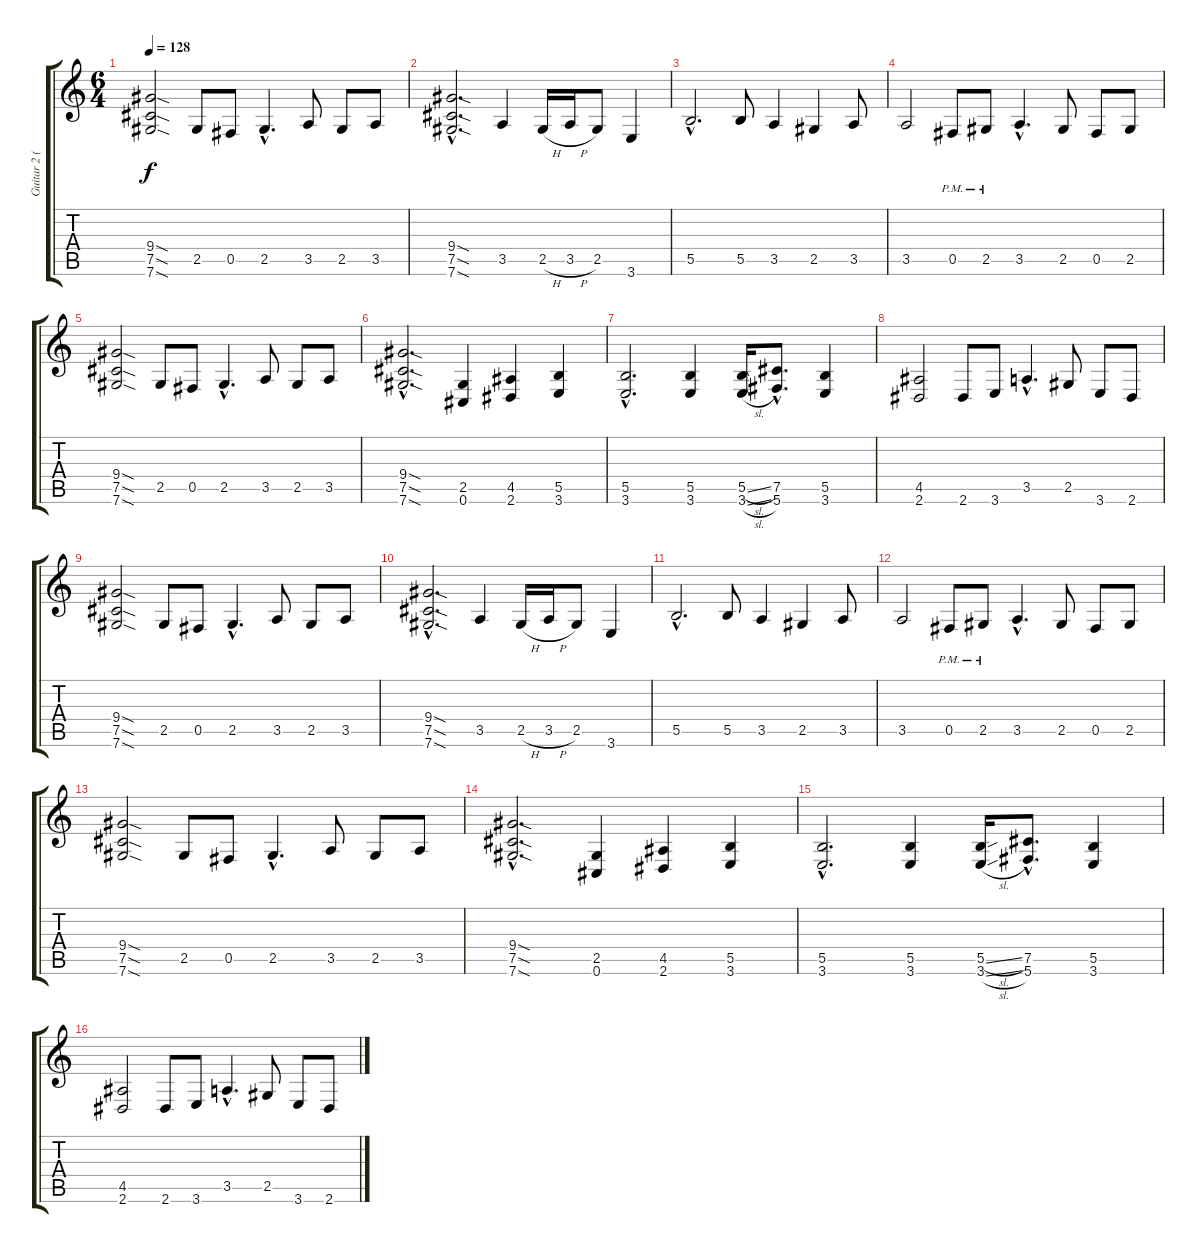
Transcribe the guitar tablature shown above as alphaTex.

\track ("Guitar 2 (Distortion)" "Guitar 2 (") {instrument distortionguitar}
\staff {score tabs}
\tuning (Db4 Ab3 E3 B2 Gb2 Db2) {hide}
\ts (6 4)
\tempo 128
\clef g2
\ks c
(9.4{sod} 7.5{sod} 7.6{sod}).2{dy f} 2.5.8 0.5.8 2.5{hac}.4{d} 3.5.8 2.5.8 3.5.8 |
(9.4{sod hac} 7.5{sod hac} 7.6{sod hac}).2{d} 3.5.4 2.5{h}.16 3.5{h}.16 2.5.8 3.6.4 |
5.5{hac}.2{d} 5.5.8 3.5.4 2.5.4 3.5.8 |
3.5.2 0.5{pm}.8 2.5{pm}.8 3.5{hac}.4{d} 2.5.8 0.5.8 2.5.8 |
(9.4{sod} 7.5{sod} 7.6{sod}).2 2.5.8 0.5.8 2.5{hac}.4{d} 3.5.8 2.5.8 3.5.8 |
(9.4{sod hac} 7.5{sod hac} 7.6{sod hac}).2{d} (2.5 0.6).4 (4.5 2.6).4 (5.5 3.6).4 |
(5.5{hac} 3.6{hac}).2{d} (5.5 3.6).4 (5.5{sl} 3.6{sl}).16 (7.5{hac} 5.6{hac}).8{d} (5.5 3.6).4 |
(4.5 2.6).2 2.6.8 3.6.8 3.5{hac}.4{d} 2.5.8 3.6.8 2.6.8 |
(9.4{sod} 7.5{sod} 7.6{sod}).2 2.5.8 0.5.8 2.5{hac}.4{d} 3.5.8 2.5.8 3.5.8 |
(9.4{sod hac} 7.5{sod hac} 7.6{sod hac}).2{d} 3.5.4 2.5{h}.16 3.5{h}.16 2.5.8 3.6.4 |
5.5{hac}.2{d} 5.5.8 3.5.4 2.5.4 3.5.8 |
3.5.2 0.5{pm}.8 2.5{pm}.8 3.5{hac}.4{d} 2.5.8 0.5.8 2.5.8 |
(9.4{sod} 7.5{sod} 7.6{sod}).2 2.5.8 0.5.8 2.5{hac}.4{d} 3.5.8 2.5.8 3.5.8 |
(9.4{sod hac} 7.5{sod hac} 7.6{sod hac}).2{d} (2.5 0.6).4 (4.5 2.6).4 (5.5 3.6).4 |
(5.5{hac} 3.6{hac}).2{d} (5.5 3.6).4 (5.5{sl} 3.6{sl}).16 (7.5{hac} 5.6{hac}).8{d} (5.5 3.6).4 |
(4.5 2.6).2 2.6.8 3.6.8 3.5{hac}.4{d} 2.5.8 3.6.8 2.6.8
